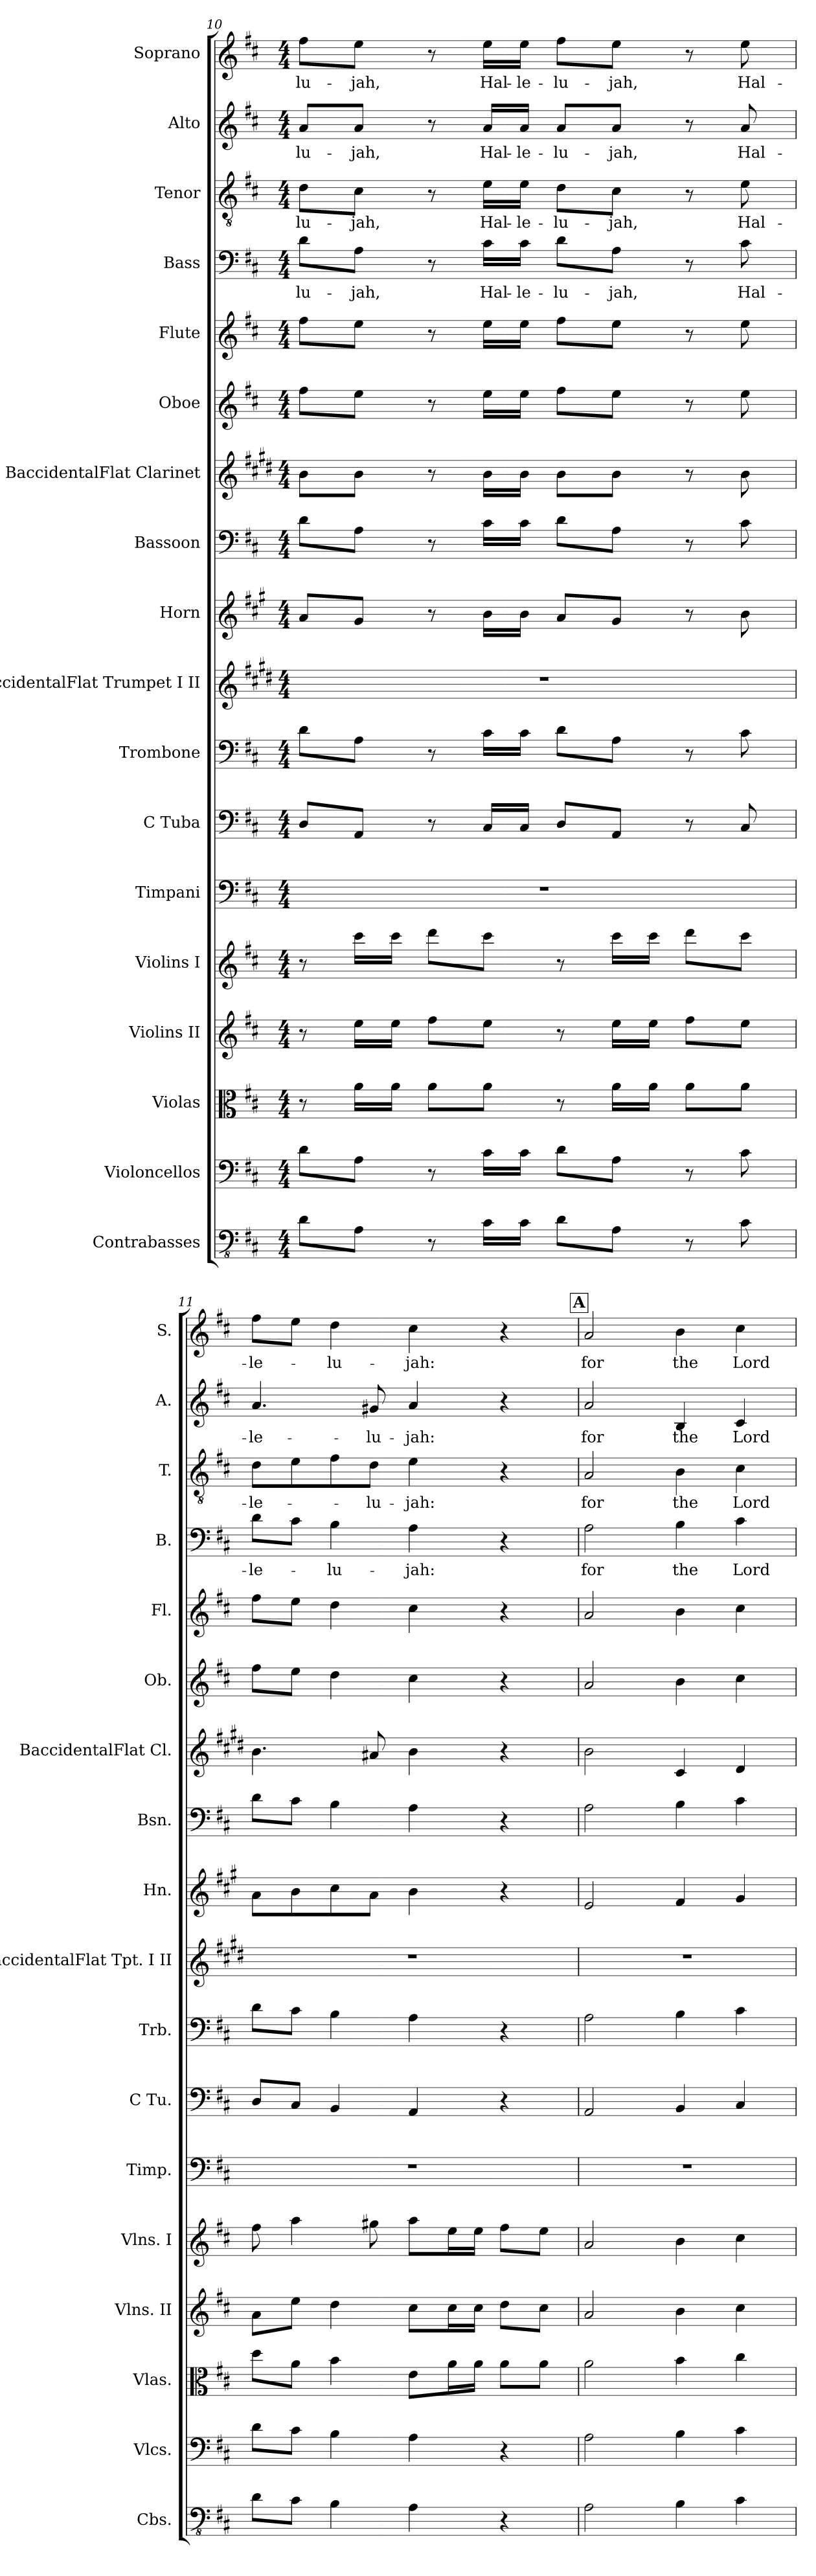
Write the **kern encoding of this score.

**kern	**kern	**kern	**kern	**kern	**kern	**kern	**kern	**kern	**kern	**kern	**kern	**kern	**kern	**kern	**text	**kern	**text	**kern	**text	**kern	**text
*part18	*part17	*part16	*part15	*part14	*part13	*part12	*part11	*part10	*part9	*part8	*part7	*part6	*part5	*part4	*part4	*part3	*part3	*part2	*part2	*part1	*part1
*staff18	*staff17	*staff16	*staff15	*staff14	*staff13	*staff12	*staff11	*staff10	*staff9	*staff8	*staff7	*staff6	*staff5	*staff4	*staff4	*staff3	*staff3	*staff2	*staff2	*staff1	*staff1
*I"Contrabasses	*I"Violoncellos	*I"Violas	*I"Violins II	*I"Violins I	*I"Timpani	*I"C Tuba	*I"Trombone	*I"BaccidentalFlat Trumpet I II	*I"Horn	*I"Bassoon	*I"BaccidentalFlat Clarinet	*I"Oboe	*I"Flute	*I"Bass	*	*I"Tenor	*	*I"Alto	*	*I"Soprano	*
*I'Cbs.	*I'Vlcs.	*I'Vlas.	*I'Vlns. II	*I'Vlns. I	*I'Timp.	*I'C Tu.	*I'Trb.	*I'BaccidentalFlat Tpt. I II	*I'Hn.	*I'Bsn.	*I'BaccidentalFlat Cl.	*I'Ob.	*I'Fl.	*I'B.	*	*I'T.	*	*I'A.	*	*I'S.	*
*clefFv4	*clefF4	*clefC3	*clefG2	*clefG2	*clefF4	*clefF4	*clefF4	*clefG2	*clefG2	*clefF4	*clefG2	*clefG2	*clefG2	*clefF4	*	*clefGv2	*	*clefG2	*	*clefG2	*
*	*	*	*	*	*	*	*	*ITrd1c2	*ITrd4c7	*	*ITrd1c2	*	*	*	*	*	*	*	*	*	*
*k[f#c#]	*k[f#c#]	*k[f#c#]	*k[f#c#]	*k[f#c#]	*k[f#c#]	*k[f#c#]	*k[f#c#]	*k[f#c#]	*k[f#c#]	*k[f#c#]	*k[f#c#]	*k[f#c#]	*k[f#c#]	*k[f#c#]	*	*k[f#c#]	*	*k[f#c#]	*	*k[f#c#]	*
*M4/4	*M4/4	*M4/4	*M4/4	*M4/4	*M4/4	*M4/4	*M4/4	*M4/4	*M4/4	*M4/4	*M4/4	*M4/4	*M4/4	*M4/4	*	*M4/4	*	*M4/4	*	*M4/4	*
=10	=10	=10	=10	=10	=10	=10	=10	=10	=10	=10	=10	=10	=10	=10	=10	=10	=10	=10	=10	=10	=10
!	!	!	!	!	!	!	!	!	!	!	!	!	!	!	!LO:LY:b	!	!LO:LY:b	!	!LO:LY:b	!	!LO:LY:b
8D\L	8d\L	8r	8r	8r	1r	8D/L	8d\L	1r	8d/L	8d\L	8a\L	8ff#\L	8ff#\L	8d\L	-lu-	8d\L	-lu-	8a/L	-lu-	8ff#\L	-lu-
!	!	!	!	!	!	!	!	!	!	!	!	!	!	!	!LO:LY:b	!	!LO:LY:b	!	!LO:LY:b	!	!LO:LY:b
8AA\J	8A\J	16a\LL	16ee\LL	16ccc#\LL	.	8AA/J	8A\J	.	8c#/J	8A\J	8a\J	8ee\J	8ee\J	8A\J	-jah,	8c#\J	-jah,	8a/J	-jah,	8ee\J	-jah,
.	.	16a\JJ	16ee\JJ	16ccc#\JJ	.	.	.	.	.	.	.	.	.	.	.	.	.	.	.	.	.
8r	8r	8a\L	8ff#\L	8ddd\L	.	8r	8r	.	8r	8r	8r	8r	8r	8r	.	8r	.	8r	.	8r	.
!	!	!	!	!	!	!	!	!	!	!	!	!	!	!	!LO:LY:b	!	!LO:LY:b	!	!LO:LY:b	!	!LO:LY:b
16C#\LL	16c#\LL	8a\J	8ee\J	8ccc#\J	.	16C#/LL	16c#\LL	.	16e\LL	16c#\LL	16a\LL	16ee\LL	16ee\LL	16c#\LL	Hal-	16e\LL	Hal-	16a/LL	Hal-	16ee\LL	Hal-
!	!	!	!	!	!	!	!	!	!	!	!	!	!	!	!LO:LY:b	!	!LO:LY:b	!	!LO:LY:b	!	!LO:LY:b
16C#\JJ	16c#\JJ	.	.	.	.	16C#/JJ	16c#\JJ	.	16e\JJ	16c#\JJ	16a\JJ	16ee\JJ	16ee\JJ	16c#\JJ	-le-	16e\JJ	-le-	16a/JJ	-le-	16ee\JJ	-le-
!	!	!	!	!	!	!	!	!	!	!	!	!	!	!	!LO:LY:b	!	!LO:LY:b	!	!LO:LY:b	!	!LO:LY:b
8D\L	8d\L	8r	8r	8r	.	8D/L	8d\L	.	8d/L	8d\L	8a\L	8ff#\L	8ff#\L	8d\L	-lu-	8d\L	-lu-	8a/L	-lu-	8ff#\L	-lu-
!	!	!	!	!	!	!	!	!	!	!	!	!	!	!	!LO:LY:b	!	!LO:LY:b	!	!LO:LY:b	!	!LO:LY:b
8AA\J	8A\J	16a\LL	16ee\LL	16ccc#\LL	.	8AA/J	8A\J	.	8c#/J	8A\J	8a\J	8ee\J	8ee\J	8A\J	-jah,	8c#\J	-jah,	8a/J	-jah,	8ee\J	-jah,
.	.	16a\JJ	16ee\JJ	16ccc#\JJ	.	.	.	.	.	.	.	.	.	.	.	.	.	.	.	.	.
8r	8r	8a\L	8ff#\L	8ddd\L	.	8r	8r	.	8r	8r	8r	8r	8r	8r	.	8r	.	8r	.	8r	.
!	!	!	!	!	!	!	!	!	!	!	!	!	!	!	!LO:LY:b	!	!LO:LY:b	!	!LO:LY:b	!	!LO:LY:b
8C#\	8c#\	8a\J	8ee\J	8ccc#\J	.	8C#/	8c#\	.	8e\	8c#\	8a\	8ee\	8ee\	8c#\	Hal-	8e\	Hal-	8a/	Hal-	8ee\	Hal-
!!LO:PB:g=z
=11	=11	=11	=11	=11	=11	=11	=11	=11	=11	=11	=11	=11	=11	=11	=11	=11	=11	=11	=11	=11	=11
!	!	!	!	!	!	!	!	!	!	!	!	!	!	!	!LO:LY:b	!	!LO:LY:b	!	!LO:LY:b	!	!LO:LY:b
8D\L	8d\L	8dd\L	8a\L	8ff#\	1r	8D/L	8d\L	1r	8d\L	8d\L	4.a\	8ff#\L	8ff#\L	8d\L	-le-	8d\L	-le-	4.a/	-le-	8ff#\L	-le-
8C#\J	8c#\J	8a\J	8ee\J	4aa\	.	8C#/J	8c#\J	.	8e\	8c#\J	.	8ee\J	8ee\J	8c#\J	.	8e\	.	.	.	8ee\J	.
!	!	!	!	!	!	!	!	!	!	!	!	!	!	!	!LO:LY:b	!	!	!	!	!	!LO:LY:b
4BB\	4B\	4b\	4dd\	.	.	4BB/	4B\	.	8f#\	4B\	.	4dd\	4dd\	4B\	-lu-	8f#\	.	.	.	4dd\	-lu-
!	!	!	!	!	!	!	!	!	!	!	!	!	!	!	!	!	!LO:LY:b	!	!LO:LY:b	!	!
.	.	.	.	8gg#X\	.	.	.	.	8d\J	.	8g#X/	.	.	.	.	8d\J	-lu-	8g#X/	-lu-	.	.
!	!	!	!	!	!	!	!	!	!	!	!	!	!	!	!LO:LY:b	!	!LO:LY:b	!	!LO:LY:b	!	!LO:LY:b
4AA\	4A\	8e\L	8cc#\L	8aa\L	.	4AA/	4A\	.	4e\	4A\	4a\	4cc#\	4cc#\	4A\	-jah:	4e\	-jah:	4a/	-jah:	4cc#\	-jah:
.	.	16a\L	16cc#\L	16ee\L	.	.	.	.	.	.	.	.	.	.	.	.	.	.	.	.	.
.	.	16a\JJ	16cc#\JJ	16ee\JJ	.	.	.	.	.	.	.	.	.	.	.	.	.	.	.	.	.
4r	4r	8a\L	8dd\L	8ff#\L	.	4r	4r	.	4r	4r	4r	4r	4r	4r	.	4r	.	4r	.	4r	.
.	.	8a\J	8cc#\J	8ee\J	.	.	.	.	.	.	.	.	.	.	.	.	.	.	.	.	.
!!LO:REH:place=s1:a:B:fs=14:t=A
=12	=12	=12	=12	=12	=12	=12	=12	=12	=12	=12	=12	=12	=12	=12	=12	=12	=12	=12	=12	=12	=12
!	!	!	!	!	!	!	!	!	!	!	!	!	!	!	!LO:LY:b	!	!LO:LY:b	!	!LO:LY:b	!	!LO:LY:b
2AA\	2A\	2a\	2a/	2a/	1r	2AA/	2A\	1r	2A/	2A\	2a\	2a/	2a/	2A\	for	2A/	for	2a/	for	2a/	for
!	!	!	!	!	!	!	!	!	!	!	!	!	!	!	!LO:LY:b	!	!LO:LY:b	!	!LO:LY:b	!	!LO:LY:b
4BB\	4B\	4b\	4b\	4b\	.	4BB/	4B\	.	4B/	4B\	4B/	4b\	4b\	4B\	the	4B\	the	4B/	the	4b\	the
!	!	!	!	!	!	!	!	!	!	!	!	!	!	!	!LO:LY:b	!	!LO:LY:b	!	!LO:LY:b	!	!LO:LY:b
4C#\	4c#\	4cc#\	4cc#\	4cc#\	.	4C#/	4c#\	.	4c#/	4c#\	4c#/	4cc#\	4cc#\	4c#\	Lord	4c#\	Lord	4c#/	Lord	4cc#\	Lord
=	=	=	=	=	=	=	=	=	=	=	=	=	=	=	=	=	=	=	=	=	=
*-	*-	*-	*-	*-	*-	*-	*-	*-	*-	*-	*-	*-	*-	*-	*-	*-	*-	*-	*-	*-	*-
